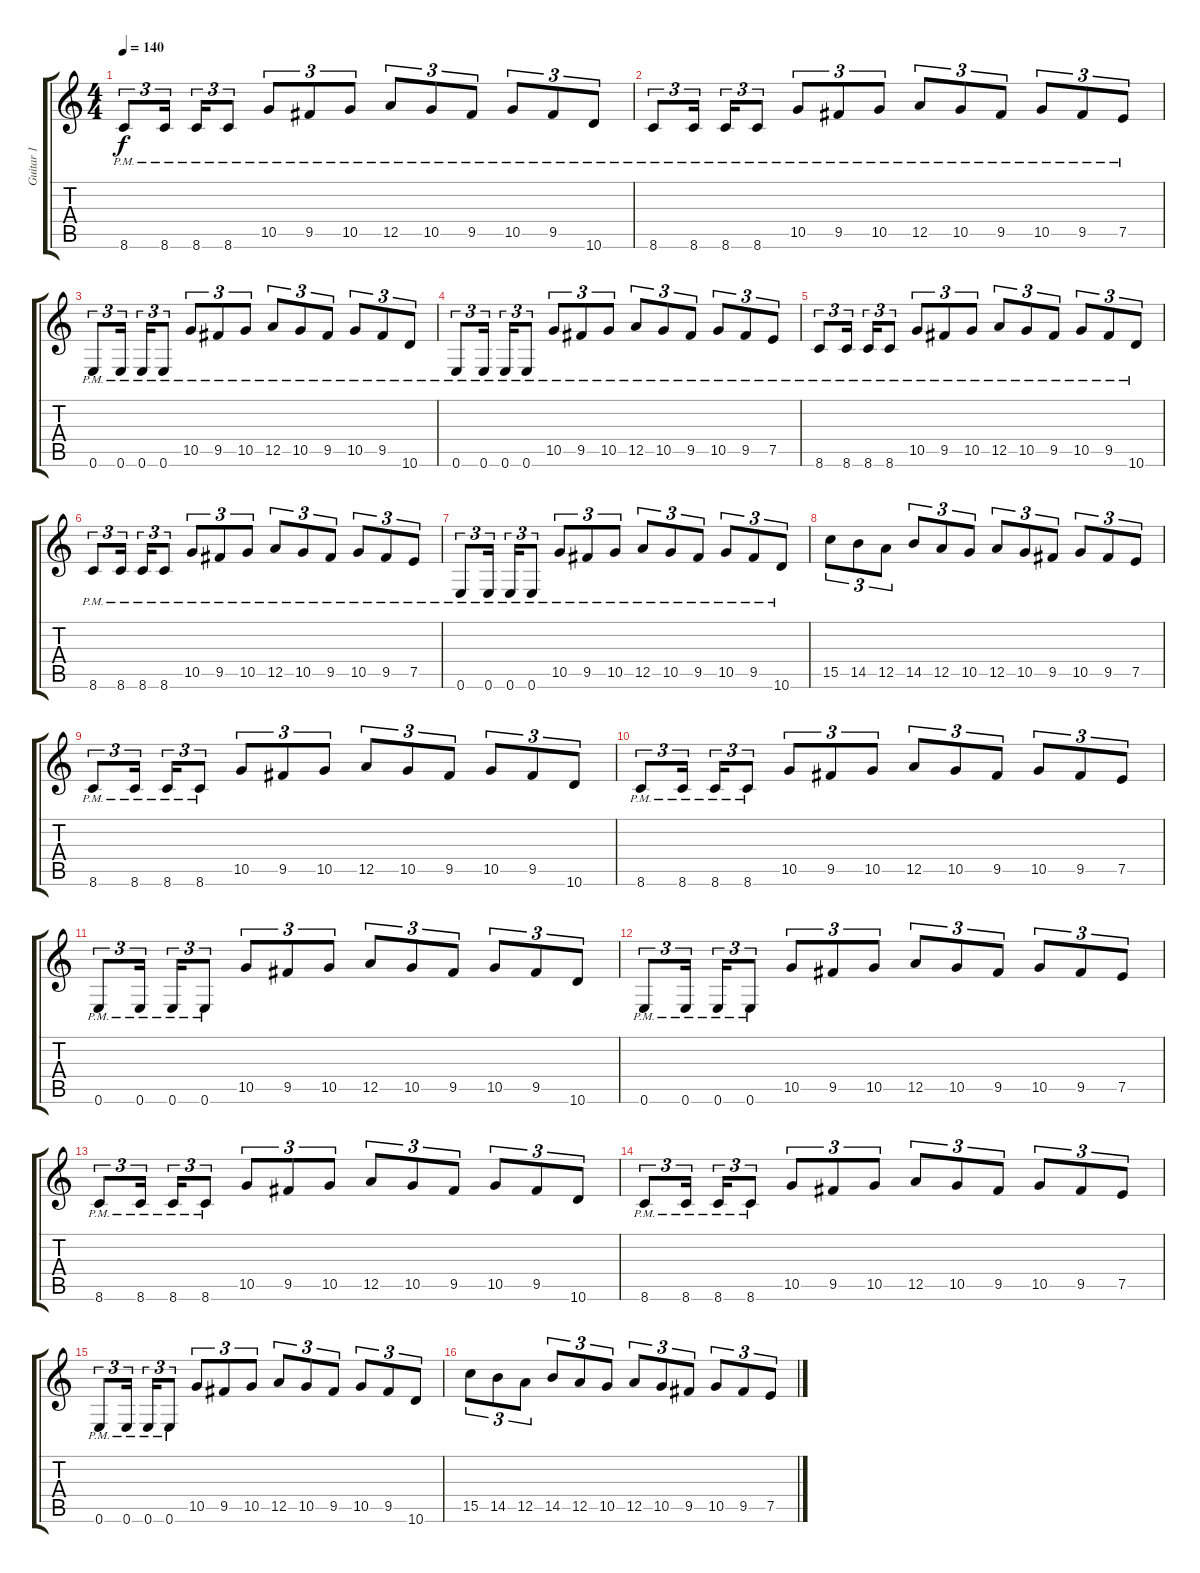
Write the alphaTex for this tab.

\track ("Guitar 1" "Guitar 1") {instrument distortionguitar}
\staff {score tabs}
\tuning (E4 B3 G3 D3 A2 E2) {hide}
\ts (4 4)
\tempo 140
\clef g2
\ks c
8.6{pm}.8{tu (3 2) dy f} 8.6{pm}.16{tu (3 2) beam splitsecondary} 8.6{pm}.16{tu (3 2)} 8.6{pm}.8{tu (3 2)} 10.5{pm}.8{tu (3 2)} 9.5{pm}.8{tu (3 2)} 10.5{pm}.8{tu (3 2)} 12.5{pm}.8{tu (3 2)} 10.5{pm}.8{tu (3 2)} 9.5{pm}.8{tu (3 2)} 10.5{pm}.8{tu (3 2)} 9.5{pm}.8{tu (3 2)} 10.6{pm}.8{tu (3 2)} |
8.6{pm}.8{tu (3 2)} 8.6{pm}.16{tu (3 2) beam splitsecondary} 8.6{pm}.16{tu (3 2)} 8.6{pm}.8{tu (3 2)} 10.5{pm}.8{tu (3 2)} 9.5{pm}.8{tu (3 2)} 10.5{pm}.8{tu (3 2)} 12.5{pm}.8{tu (3 2)} 10.5{pm}.8{tu (3 2)} 9.5{pm}.8{tu (3 2)} 10.5{pm}.8{tu (3 2)} 9.5{pm}.8{tu (3 2)} 7.5{pm}.8{tu (3 2)} |
0.6{pm}.8{tu (3 2)} 0.6{pm}.16{tu (3 2) beam splitsecondary} 0.6{pm}.16{tu (3 2)} 0.6{pm}.8{tu (3 2)} 10.5{pm}.8{tu (3 2)} 9.5{pm}.8{tu (3 2)} 10.5{pm}.8{tu (3 2)} 12.5{pm}.8{tu (3 2)} 10.5{pm}.8{tu (3 2)} 9.5{pm}.8{tu (3 2)} 10.5{pm}.8{tu (3 2)} 9.5{pm}.8{tu (3 2)} 10.6{pm}.8{tu (3 2)} |
0.6{pm}.8{tu (3 2)} 0.6{pm}.16{tu (3 2) beam splitsecondary} 0.6{pm}.16{tu (3 2)} 0.6{pm}.8{tu (3 2)} 10.5{pm}.8{tu (3 2)} 9.5{pm}.8{tu (3 2)} 10.5{pm}.8{tu (3 2)} 12.5{pm}.8{tu (3 2)} 10.5{pm}.8{tu (3 2)} 9.5{pm}.8{tu (3 2)} 10.5{pm}.8{tu (3 2)} 9.5{pm}.8{tu (3 2)} 7.5{pm}.8{tu (3 2)} |
8.6{pm}.8{tu (3 2)} 8.6{pm}.16{tu (3 2) beam splitsecondary} 8.6{pm}.16{tu (3 2)} 8.6{pm}.8{tu (3 2)} 10.5{pm}.8{tu (3 2)} 9.5{pm}.8{tu (3 2)} 10.5{pm}.8{tu (3 2)} 12.5{pm}.8{tu (3 2)} 10.5{pm}.8{tu (3 2)} 9.5{pm}.8{tu (3 2)} 10.5{pm}.8{tu (3 2)} 9.5{pm}.8{tu (3 2)} 10.6{pm}.8{tu (3 2)} |
8.6{pm}.8{tu (3 2)} 8.6{pm}.16{tu (3 2) beam splitsecondary} 8.6{pm}.16{tu (3 2)} 8.6{pm}.8{tu (3 2)} 10.5{pm}.8{tu (3 2)} 9.5{pm}.8{tu (3 2)} 10.5{pm}.8{tu (3 2)} 12.5{pm}.8{tu (3 2)} 10.5{pm}.8{tu (3 2)} 9.5{pm}.8{tu (3 2)} 10.5{pm}.8{tu (3 2)} 9.5{pm}.8{tu (3 2)} 7.5{pm}.8{tu (3 2)} |
0.6{pm}.8{tu (3 2)} 0.6{pm}.16{tu (3 2) beam splitsecondary} 0.6{pm}.16{tu (3 2)} 0.6{pm}.8{tu (3 2)} 10.5{pm}.8{tu (3 2)} 9.5{pm}.8{tu (3 2)} 10.5{pm}.8{tu (3 2)} 12.5{pm}.8{tu (3 2)} 10.5{pm}.8{tu (3 2)} 9.5{pm}.8{tu (3 2)} 10.5{pm}.8{tu (3 2)} 9.5{pm}.8{tu (3 2)} 10.6{pm}.8{tu (3 2)} |
15.5.8{tu (3 2)} 14.5.8{tu (3 2)} 12.5.8{tu (3 2)} 14.5.8{tu (3 2)} 12.5.8{tu (3 2)} 10.5.8{tu (3 2)} 12.5.8{tu (3 2)} 10.5.8{tu (3 2)} 9.5.8{tu (3 2)} 10.5.8{tu (3 2)} 9.5.8{tu (3 2)} 7.5.8{tu (3 2)} |
8.6{pm}.8{tu (3 2)} 8.6{pm}.16{tu (3 2) beam splitsecondary} 8.6{pm}.16{tu (3 2)} 8.6{pm}.8{tu (3 2)} 10.5.8{tu (3 2)} 9.5.8{tu (3 2)} 10.5.8{tu (3 2)} 12.5.8{tu (3 2)} 10.5.8{tu (3 2)} 9.5.8{tu (3 2)} 10.5.8{tu (3 2)} 9.5.8{tu (3 2)} 10.6.8{tu (3 2)} |
8.6{pm}.8{tu (3 2)} 8.6{pm}.16{tu (3 2) beam splitsecondary} 8.6{pm}.16{tu (3 2)} 8.6{pm}.8{tu (3 2)} 10.5.8{tu (3 2)} 9.5.8{tu (3 2)} 10.5.8{tu (3 2)} 12.5.8{tu (3 2)} 10.5.8{tu (3 2)} 9.5.8{tu (3 2)} 10.5.8{tu (3 2)} 9.5.8{tu (3 2)} 7.5.8{tu (3 2)} |
0.6{pm}.8{tu (3 2)} 0.6{pm}.16{tu (3 2) beam splitsecondary} 0.6{pm}.16{tu (3 2)} 0.6{pm}.8{tu (3 2)} 10.5.8{tu (3 2)} 9.5.8{tu (3 2)} 10.5.8{tu (3 2)} 12.5.8{tu (3 2)} 10.5.8{tu (3 2)} 9.5.8{tu (3 2)} 10.5.8{tu (3 2)} 9.5.8{tu (3 2)} 10.6.8{tu (3 2)} |
0.6{pm}.8{tu (3 2)} 0.6{pm}.16{tu (3 2) beam splitsecondary} 0.6{pm}.16{tu (3 2)} 0.6{pm}.8{tu (3 2)} 10.5.8{tu (3 2)} 9.5.8{tu (3 2)} 10.5.8{tu (3 2)} 12.5.8{tu (3 2)} 10.5.8{tu (3 2)} 9.5.8{tu (3 2)} 10.5.8{tu (3 2)} 9.5.8{tu (3 2)} 7.5.8{tu (3 2)} |
8.6{pm}.8{tu (3 2)} 8.6{pm}.16{tu (3 2) beam splitsecondary} 8.6{pm}.16{tu (3 2)} 8.6{pm}.8{tu (3 2)} 10.5.8{tu (3 2)} 9.5.8{tu (3 2)} 10.5.8{tu (3 2)} 12.5.8{tu (3 2)} 10.5.8{tu (3 2)} 9.5.8{tu (3 2)} 10.5.8{tu (3 2)} 9.5.8{tu (3 2)} 10.6.8{tu (3 2)} |
8.6{pm}.8{tu (3 2)} 8.6{pm}.16{tu (3 2) beam splitsecondary} 8.6{pm}.16{tu (3 2)} 8.6{pm}.8{tu (3 2)} 10.5.8{tu (3 2)} 9.5.8{tu (3 2)} 10.5.8{tu (3 2)} 12.5.8{tu (3 2)} 10.5.8{tu (3 2)} 9.5.8{tu (3 2)} 10.5.8{tu (3 2)} 9.5.8{tu (3 2)} 7.5.8{tu (3 2)} |
0.6{pm}.8{tu (3 2)} 0.6{pm}.16{tu (3 2) beam splitsecondary} 0.6{pm}.16{tu (3 2)} 0.6{pm}.8{tu (3 2)} 10.5.8{tu (3 2)} 9.5.8{tu (3 2)} 10.5.8{tu (3 2)} 12.5.8{tu (3 2)} 10.5.8{tu (3 2)} 9.5.8{tu (3 2)} 10.5.8{tu (3 2)} 9.5.8{tu (3 2)} 10.6.8{tu (3 2)} |
15.5.8{tu (3 2)} 14.5.8{tu (3 2)} 12.5.8{tu (3 2)} 14.5.8{tu (3 2)} 12.5.8{tu (3 2)} 10.5.8{tu (3 2)} 12.5.8{tu (3 2)} 10.5.8{tu (3 2)} 9.5.8{tu (3 2)} 10.5.8{tu (3 2)} 9.5.8{tu (3 2)} 7.5.8{tu (3 2)}
